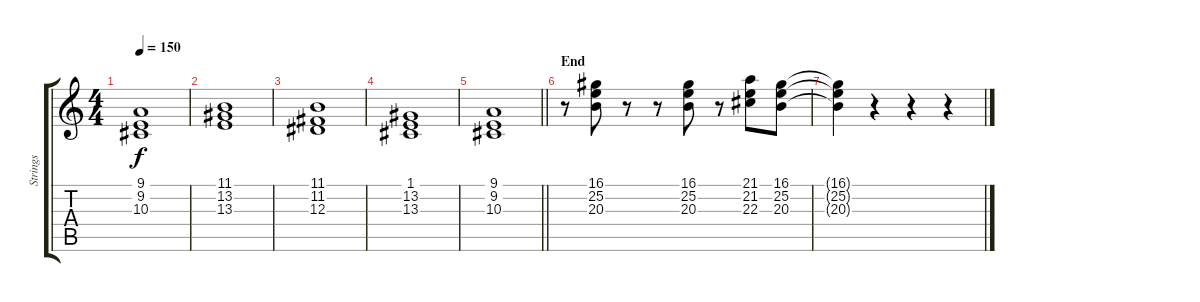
\track ("Strings" "Strings") {instrument stringensemble1}
\staff {score tabs}
\tuning (C4 G3 Eb3 Bb2 F2 C2) {hide}
\ts (4 4)
\tempo 150
\clef g2
\ks c
(9.1 9.2 10.3).1{dy f} |
(11.1 13.2 13.3).1 |
(11.1 11.2 12.3).1 |
(1.1 13.2 13.3).1 |
\barLineRight lightlight
(9.1 9.2 10.3).1 |
\section ("" "End")
r.8 (16.1 25.2 20.3).8 r.8 r.8 (16.1 25.2 20.3).8 r.8 (21.1 21.2 22.3).8 (16.1 25.2 20.3).8 |
(16.1{t} 25.2{t} 20.3{t}).4 r.4 r.4 r.4
